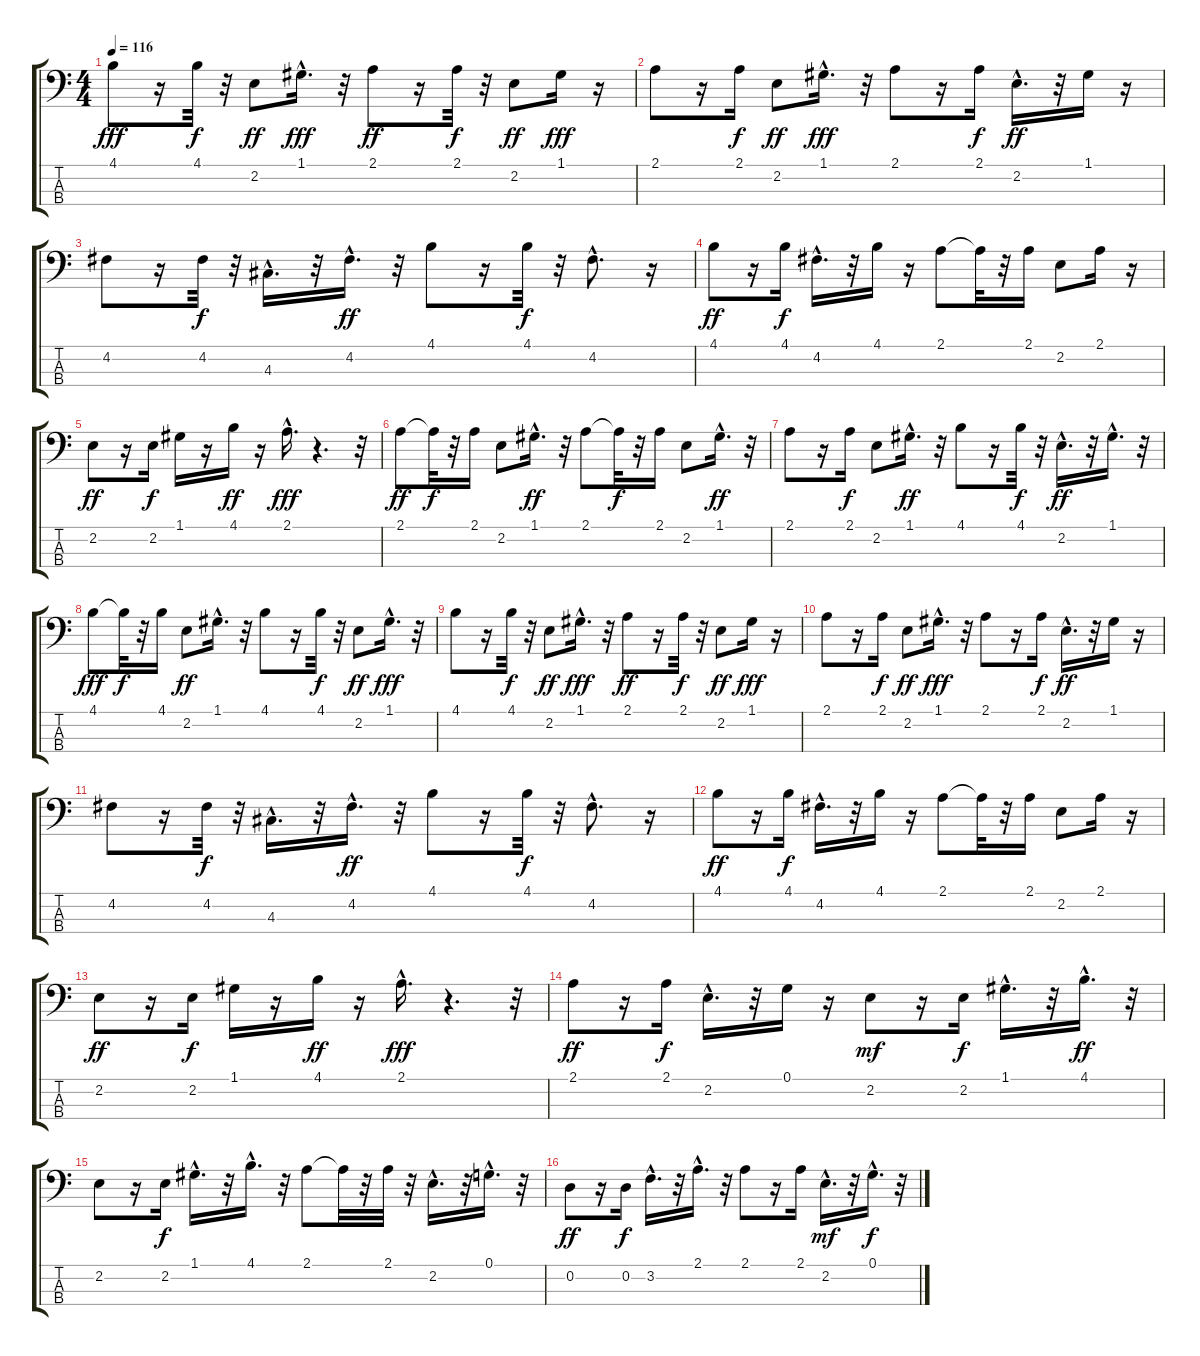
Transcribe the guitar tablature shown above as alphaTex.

\track "" {instrument acousticguitarnylon}
\staff {score tabs}
\tuning (G2 D2 A1 E1) {hide}
\ts (4 4)
\tempo 116
\clef f4
\ks c
4.1.8{dy fff} r.16 4.1.32{dy f} r.32 2.2.8{dy ff} 1.1{hac}.16{d dy fff} r.32 2.1.8{dy ff} r.16 2.1.32{dy f} r.32 2.2.8{dy ff} 1.1.16{dy fff} r.16 |
2.1.8 r.16 2.1.16{dy f} 2.2.8{dy ff} 1.1{hac}.16{d dy fff} r.32 2.1.8 r.16 2.1.16{dy f} 2.2{hac}.16{d dy ff} r.32 1.1.16 r.16 |
4.2.8 r.16 4.2.32{dy f} r.32 4.3{hac}.16{d} r.32 4.2{hac}.16{d dy ff} r.32 4.1.8 r.16 4.1.32{dy f} r.32 4.2{hac}.8{d} r.16 |
4.1.8{dy ff} r.16 4.1.16{dy f} 4.2{hac}.16{d} r.32 4.1.16 r.16 2.1.8 2.1{t}.32 r.32 2.1.16 2.2.8 2.1.16 r.16 |
2.2.8{dy ff} r.16 2.2.16{dy f} 1.1.16 r.16 4.1.16{dy ff} r.16 2.1{hac}.16{d dy fff} r.4{d} r.32 |
2.1.8{dy ff} 2.1{t}.32{dy f} r.32 2.1.16 2.2.8 1.1{hac}.16{d dy ff} r.32 2.1.8 2.1{t}.32{dy f} r.32 2.1.16 2.2.8 1.1{hac}.16{d dy ff} r.32 |
2.1.8 r.16 2.1.16{dy f} 2.2.8 1.1{hac}.16{d dy ff} r.32 4.1.8 r.16 4.1.32{dy f} r.32 2.2{hac}.16{d dy ff} r.32 1.1{hac}.16{d} r.32 |
4.1.8{dy fff} 4.1{t}.32{dy f} r.32 4.1.16 2.2.8{dy ff} 1.1{hac}.16{d} r.32 4.1.8 r.16 4.1.32{dy f} r.32 2.2.8{dy ff} 1.1{hac}.16{d dy fff} r.32 |
4.1.8 r.16 4.1.32{dy f} r.32 2.2.8{dy ff} 1.1{hac}.16{d dy fff} r.32 2.1.8{dy ff} r.16 2.1.32{dy f} r.32 2.2.8{dy ff} 1.1.16{dy fff} r.16 |
2.1.8 r.16 2.1.16{dy f} 2.2.8{dy ff} 1.1{hac}.16{d dy fff} r.32 2.1.8 r.16 2.1.16{dy f} 2.2{hac}.16{d dy ff} r.32 1.1.16 r.16 |
4.2.8 r.16 4.2.32{dy f} r.32 4.3{hac}.16{d} r.32 4.2{hac}.16{d dy ff} r.32 4.1.8 r.16 4.1.32{dy f} r.32 4.2{hac}.8{d} r.16 |
4.1.8{dy ff} r.16 4.1.16{dy f} 4.2{hac}.16{d} r.32 4.1.16 r.16 2.1.8 2.1{t}.32 r.32 2.1.16 2.2.8 2.1.16 r.16 |
2.2.8{dy ff} r.16 2.2.16{dy f} 1.1.16 r.16 4.1.16{dy ff} r.16 2.1{hac}.16{d dy fff} r.4{d} r.32 |
2.1.8{dy ff} r.16 2.1.16{dy f} 2.2{hac}.16{d} r.32 0.1.16 r.16 2.2.8{dy mf} r.16 2.2.16{dy f} 1.1{hac}.16{d} r.32 4.1{hac}.16{d dy ff} r.32 |
2.2.8 r.16 2.2.16{dy f} 1.1{hac}.16{d} r.32 4.1{hac}.16{d} r.32 2.1.8 2.1{t}.32 r.32 2.1.32 r.32 2.2{hac}.16{d} r.32 0.1{hac}.16{d} r.32 |
0.2.8{dy ff} r.16 0.2.16{dy f} 3.2{hac}.16{d} r.32 2.1{hac}.16{d} r.32 2.1.8 r.16 2.1.16 2.2{hac}.16{d dy mf} r.32 0.1{hac}.16{d dy f} r.32
